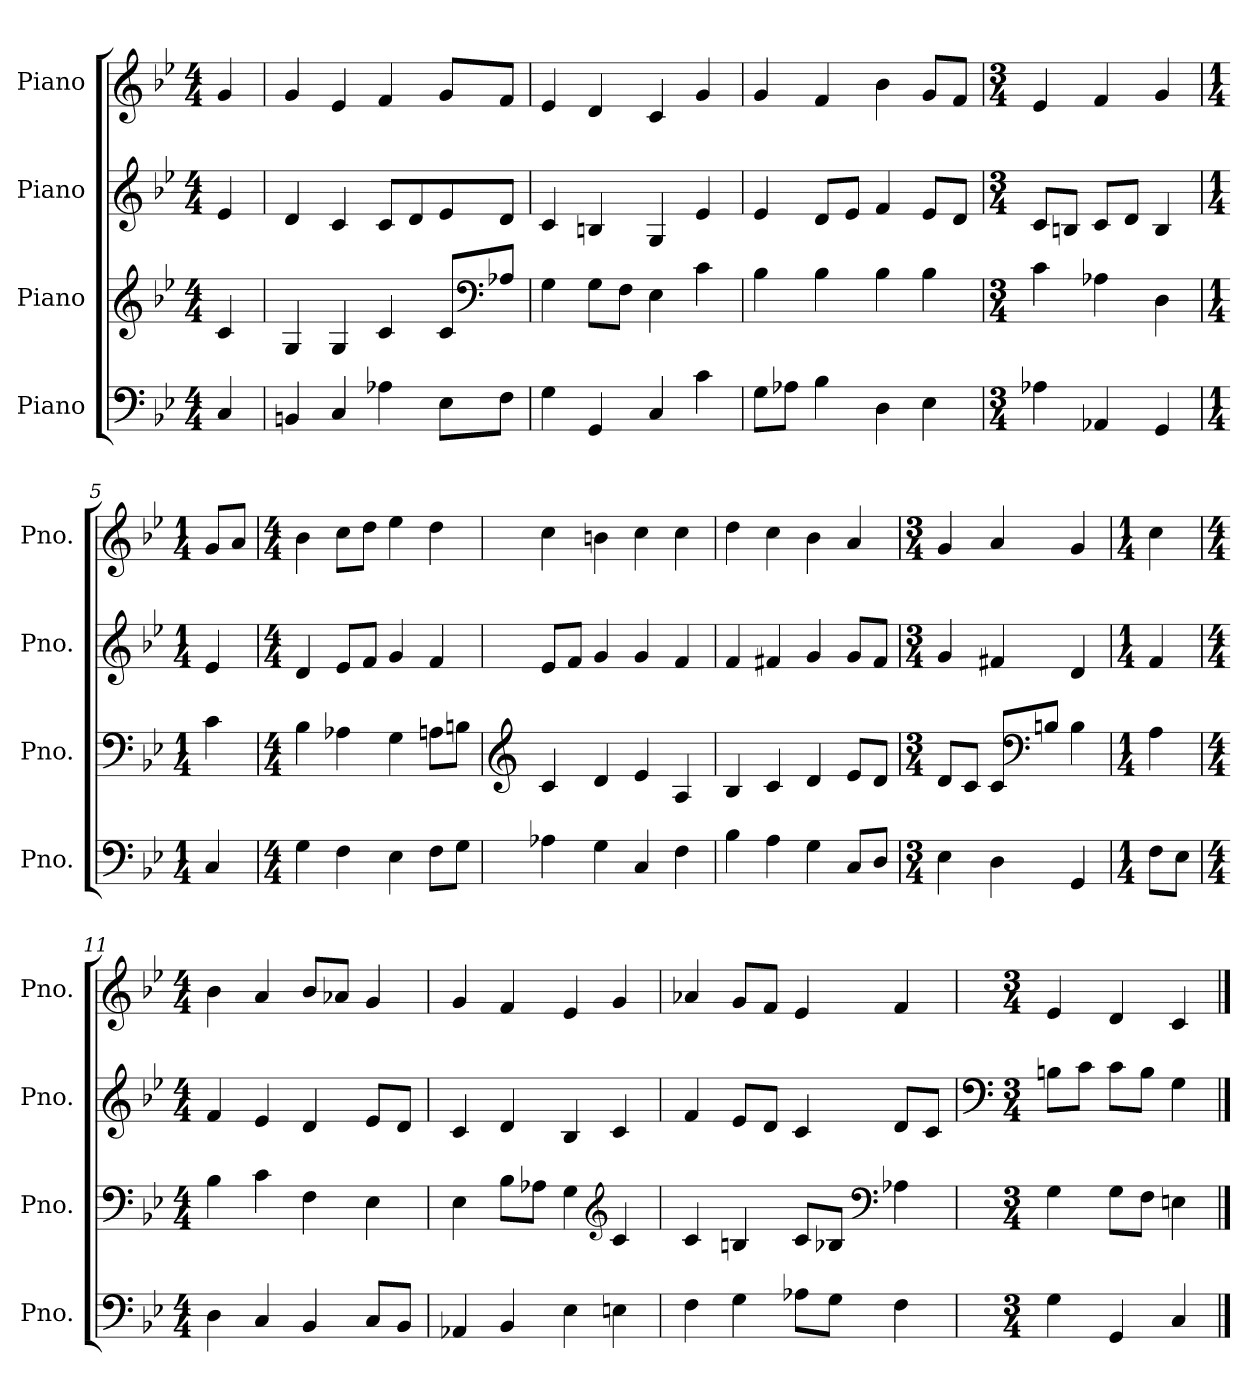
**kern	**kern	**kern	**kern
*part4	*part3	*part2	*part1
*staff4	*staff3	*staff2	*staff1
*I"Piano	*I"Piano	*I"Piano	*I"Piano
*I'Pno.	*I'Pno.	*I'Pno.	*I'Pno.
*clefF4	*clefG2	*clefG2	*clefG2
*k[b-e-]	*k[b-e-]	*k[b-e-]	*k[b-e-]
*M4/4	*M4/4	*M4/4	*M4/4
*MM120	*MM120	*MM120	*MM120
=	=	=	=
4C/	4c/	4e-/	4g/
=1	=1	=1	=1
4BBn/	4G/	4d/	4g/
4C/	4G/	4c/	4e-/
4A-X\	4c/	8c/L	4f/
.	.	8d/	.
8E-\L	8c/L	8e-/	8g/L
*	*clefF4	*	*
8F\J	8A-X/J	8d/J	8f/J
=2	=2	=2	=2
4G\	4G\	4c/	4e-/
4GG/	8G\L	4Bn/	4d/
.	8F\J	.	.
4C/	4E-\	4G/	4c/
4c\	4c\	4e-/	4g/
=3	=3	=3	=3
8G\L	4B-\	4e-/	4g/
8A-X\J	.	.	.
4B-\	4B-\	8d/L	4f/
.	.	8e-/J	.
4D\	4B-\	4f/	4b-\
4E-\	4B-\	8e-/L	8g/L
.	.	8d/J	8f/J
=4	=4	=4	=4
*M3/4	*M3/4	*M3/4	*M3/4
4A-X\	4c\	8c/L	4e-/
.	.	8Bn/J	.
4AA-X/	4A-X\	8c/L	4f/
.	.	8d/J	.
4GG/	4D\	4B/	4g/
=5	=5	=5	=5
*M1/4	*M1/4	*M1/4	*M1/4
4C/	4c\	4e-/	8g/L
.	.	.	8a/J
!!LO:LB:g=z
=6	=6	=6	=6
*M4/4	*M4/4	*M4/4	*M4/4
4G\	4B-\	4d/	4b-\
4F\	4A-X\	8e-/L	8cc\L
.	.	8f/J	8dd\J
4E-\	4G\	4g/	4ee-\
8F\L	8An\L	4f/	4dd\
8G\J	8Bn\J	.	.
=7	=7	=7	=7
*	*clefG2	*	*
4A-X\	4c/	8e-/L	4cc\
.	.	8f/J	.
4G\	4d/	4g/	4bn\
4C/	4e-/	4g/	4cc\
4F\	4A/	4f/	4cc\
=8	=8	=8	=8
4B-\	4B-/	4f/	4dd\
4A\	4c/	4f#X/	4cc\
4G\	4d/	4g/	4b-\
8C/L	8e-/L	8g/L	4a/
8D/J	8d/J	8f#/J	.
=9	=9	=9	=9
*M3/4	*M3/4	*M3/4	*M3/4
4E-\	8d/L	4g/	4g/
.	8c/J	.	.
4D\	8c/L	4f#X/	4a/
*	*clefF4	*	*
.	8Bn/J	.	.
4GG/	4B\	4d/	4g/
=10	=10	=10	=10
*M1/4	*M1/4	*M1/4	*M1/4
8F\L	4A\	4f/	4cc\
8E-\J	.	.	.
!!LO:LB:g=z
=11	=11	=11	=11
*M4/4	*M4/4	*M4/4	*M4/4
4D\	4B-\	4f/	4b-\
4C/	4c\	4e-/	4a/
4BB-/	4F\	4d/	8b-/L
.	.	.	8a-X/J
8C/L	4E-\	8e-/L	4g/
8BB-/J	.	8d/J	.
=12	=12	=12	=12
4AA-X/	4E-\	4c/	4g/
4BB-/	8B-\L	4d/	4f/
.	8A-X\J	.	.
4E-\	4G\	4B-/	4e-/
*	*clefG2	*	*
4En\	4c/	4c/	4g/
=13	=13	=13	=13
4F\	4c/	4f/	4a-X/
4G\	4Bn/	8e-/L	8g/L
.	.	8d/J	8f/J
8A-X\L	8c/L	4c/	4e-/
8G\J	8B-X/J	.	.
*	*clefF4	*	*
4F\	4A-X\	8d/L	4f/
.	.	8c/J	.
=14	=14	=14	=14
*	*	*clefF4	*
*M3/4	*M3/4	*M3/4	*M3/4
4G\	4G\	8Bn\L	4e-/
.	.	8c\J	.
4GG/	8G\L	8c\L	4d/
.	8F\J	8B\J	.
4C/	4En\	4G\	4c/
==	==	==	==
*-	*-	*-	*-
